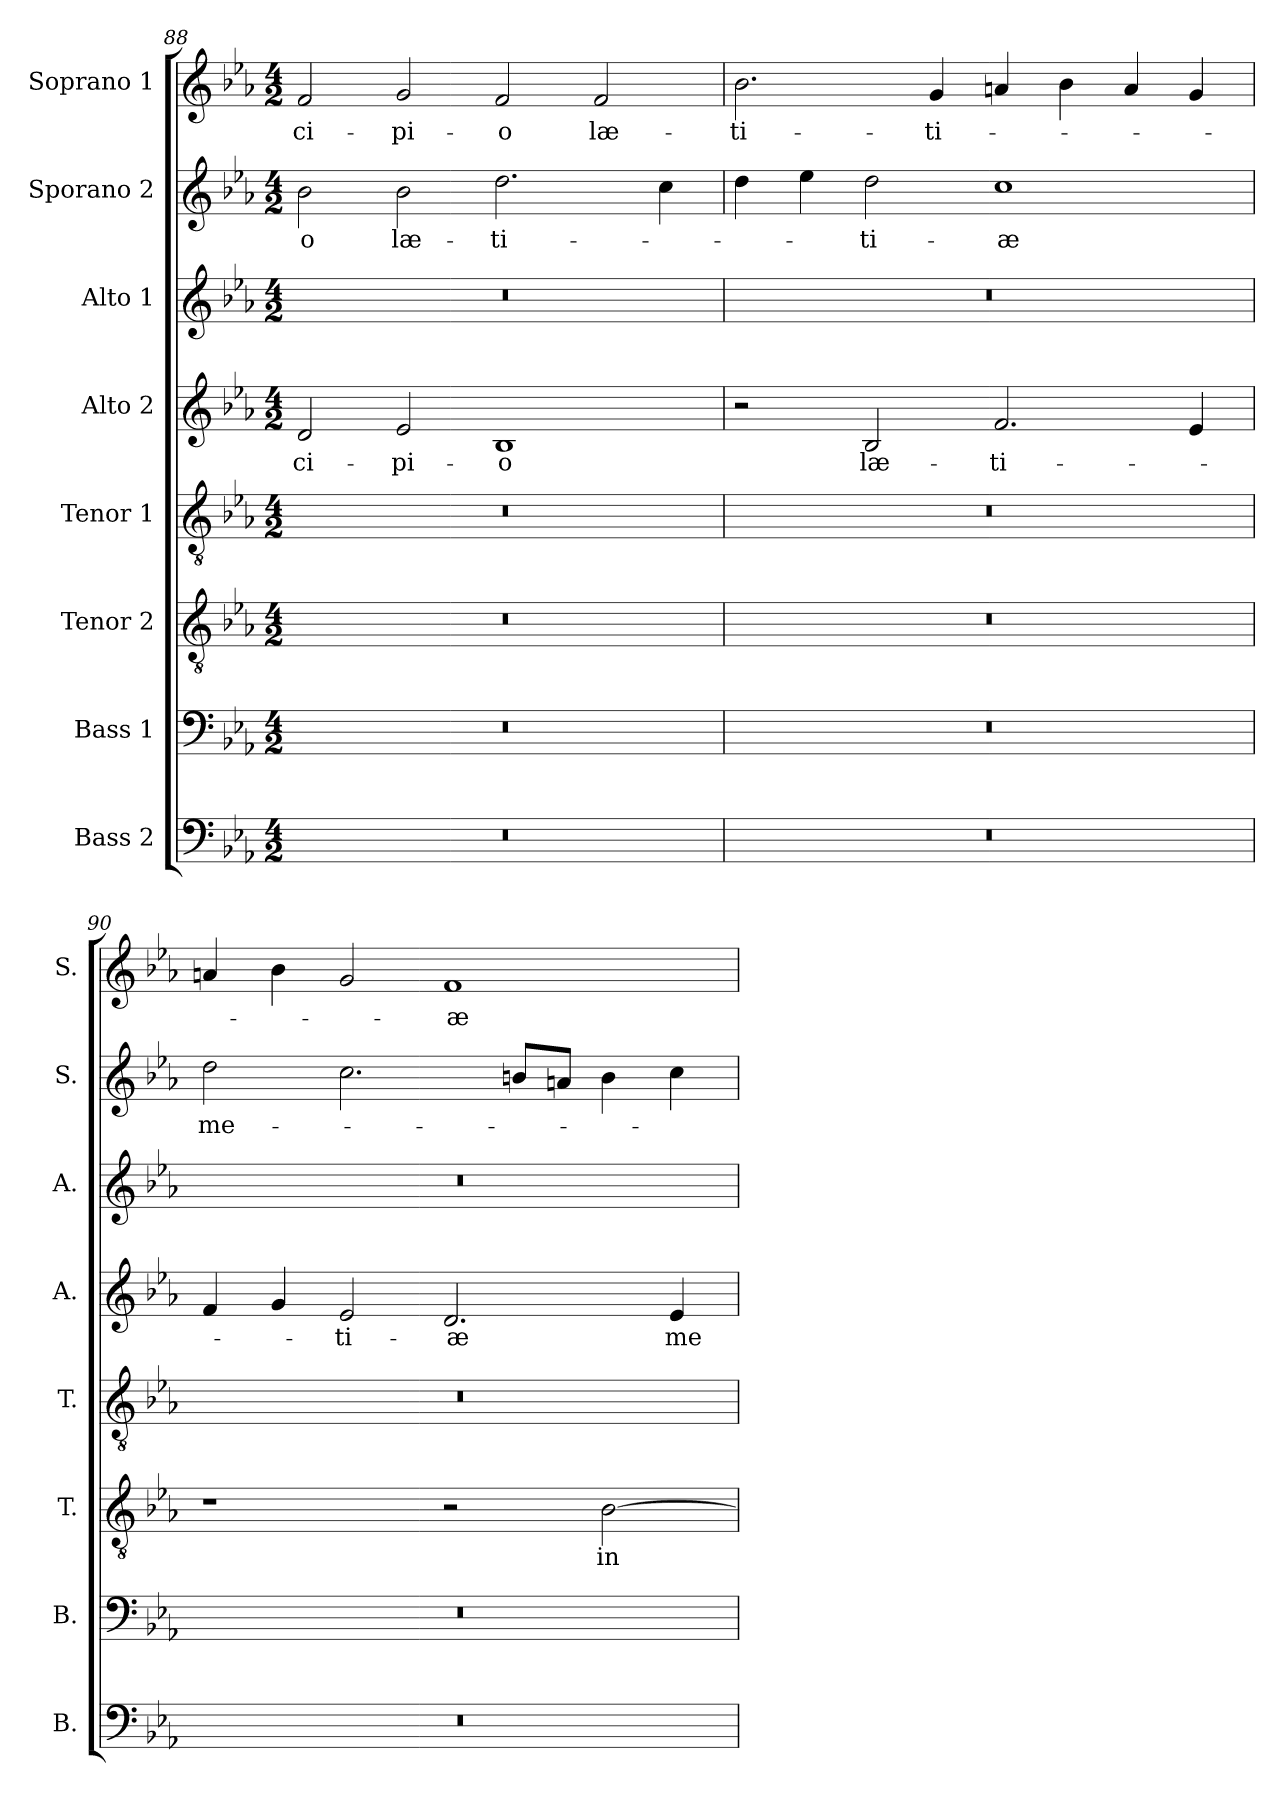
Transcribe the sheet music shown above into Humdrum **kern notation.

**kern	**kern	**kern	**text	**kern	**kern	**text	**kern	**kern	**text	**kern	**text
*part8	*part7	*part6	*part6	*part5	*part4	*part4	*part3	*part2	*part2	*part1	*part1
*staff8	*staff7	*staff6	*staff6	*staff5	*staff4	*staff4	*staff3	*staff2	*staff2	*staff1	*staff1
*I"Bass 2	*I"Bass 1	*I"Tenor 2	*	*I"Tenor 1	*I"Alto 2	*	*I"Alto 1	*I"Sporano 2	*	*I"Soprano 1	*
*I'B.	*I'B.	*I'T.	*	*I'T.	*I'A.	*	*I'A.	*I'S.	*	*I'S.	*
*clefF4	*clefF4	*clefGv2	*	*clefGv2	*clefG2	*	*clefG2	*clefG2	*	*clefG2	*
*	*	*ITrd7c12	*	*ITrd7c12	*	*	*	*	*	*	*
*k[b-e-a-]	*k[b-e-a-]	*k[b-e-a-]	*	*k[b-e-a-]	*k[b-e-a-]	*	*k[b-e-a-]	*k[b-e-a-]	*	*k[b-e-a-]	*
*E-:	*E-:	*E-:	*	*E-:	*E-:	*	*E-:	*E-:	*	*E-:	*
*M4/2	*M4/2	*M4/2	*	*M4/2	*M4/2	*	*M4/2	*M4/2	*	*M4/2	*
=88	=88	=88	=88	=88	=88	=88	=88	=88	=88	=88	=88
!LO:N:vis=1	!LO:N:vis=1	!LO:N:vis=1	!	!LO:N:vis=1	!	!	!	!	!	!	!
!	!	!	!	!	!	!LO:LY:b:color=#000000	!LO:N:vis=1	!	!	!	!
!	!	!	!	!	!	!	!	!	!LO:LY:b:color=#000000	!	!
!	!	!	!	!	!	!	!	!	!	!	!LO:LY:b:color=#000000
0r	0r	0r	.	0r	2di/	-ci-	0r	2b-i\	-o	2fi/	-ci-
!	!	!	!	!	!	!LO:LY:b:color=#000000	!	!	!	!	!
!	!	!	!	!	!	!	!	!	!LO:LY:b:color=#000000	!	!
!	!	!	!	!	!	!	!	!	!	!	!LO:LY:b:color=#000000
.	.	.	.	.	2e-i/	-pi-	.	2b-i\	læ-	2gi/	-pi-
!	!	!	!	!	!	!LO:LY:b:color=#000000	!	!	!	!	!
!	!	!	!	!	!	!	!	!	!LO:LY:b:color=#000000	!	!
!	!	!	!	!	!	!	!	!	!	!	!LO:LY:b:color=#000000
.	.	.	.	.	1B-i	-o	.	2.ddi\	-ti-	2fi/	-o
!	!	!	!	!	!	!	!	!	!	!	!LO:LY:b:color=#000000
.	.	.	.	.	.	.	.	.	.	2fi/	læ-
.	.	.	.	.	.	.	.	4cci\	.	.	.
=89	=89	=89	=89	=89	=89	=89	=89	=89	=89	=89	=89
!LO:N:vis=1	!LO:N:vis=1	!LO:N:vis=1	!	!LO:N:vis=1	!	!	!LO:N:vis=1	!	!	!	!
!	!	!	!	!	!	!	!	!	!	!	!LO:LY:b:color=#000000
0r	0r	0r	.	0r	2r	.	0r	4ddi\	.	2.b-i\	-ti-
.	.	.	.	.	.	.	.	4ee-i\	.	.	.
!	!	!	!	!	!	!LO:LY:b:color=#000000	!	!	!	!	!
!	!	!	!	!	!	!	!	!	!LO:LY:b:color=#000000	!	!
.	.	.	.	.	2B-i/	læ-	.	2ddi\	-ti-	.	.
!	!	!	!	!	!	!	!	!	!	!	!LO:LY:b:color=#000000
.	.	.	.	.	.	.	.	.	.	4gi/	-ti-
!	!	!	!	!	!	!LO:LY:b:color=#000000	!	!	!	!	!
!	!	!	!	!	!	!	!	!	!LO:LY:b:color=#000000	!	!
.	.	.	.	.	2.fi/	-ti-	.	1cci	-æ	4ani/	.
.	.	.	.	.	.	.	.	.	.	4b-i\	.
.	.	.	.	.	.	.	.	.	.	4ai/	.
.	.	.	.	.	4e-i/	.	.	.	.	4gi/	.
=90	=90	=90	=90	=90	=90	=90	=90	=90	=90	=90	=90
!LO:N:vis=1	!LO:N:vis=1	!	!	!LO:N:vis=1	!	!	!LO:N:vis=1	!	!	!	!
!	!	!	!	!	!	!	!	!	!LO:LY:b:color=#000000	!	!
0r	0r	1r	.	0r	4fi/	.	0r	2ddi\	me-	4ani/	.
.	.	.	.	.	4gi/	.	.	.	.	4b-i\	.
!	!	!	!	!	!	!LO:LY:b:color=#000000	!	!	!	!	!
.	.	.	.	.	2e-i/	-ti-	.	2.cci\	.	2gi/	.
!	!	!	!	!	!	!LO:LY:b:color=#000000	!	!	!	!	!
!	!	!	!	!	!	!	!	!	!	!	!LO:LY:b:color=#000000
.	.	2r	.	.	2.di/	-æ	.	.	.	1fi	-æ
.	.	.	.	.	.	.	.	8bni/L	.	.	.
.	.	.	.	.	.	.	.	8ani/J	.	.	.
!	!	!	!LO:LY:b:color=#000000	!	!	!	!	!	!	!	!
.	.	[>2BB-i\	in	.	.	.	.	4bi\	.	.	.
!	!	!	!	!	!	!LO:LY:b:color=#000000	!	!	!	!	!
.	.	.	.	.	4e-i/	me-	.	4cci\	.	.	.
=	=	=	=	=	=	=	=	=	=	=	=
*-	*-	*-	*-	*-	*-	*-	*-	*-	*-	*-	*-
